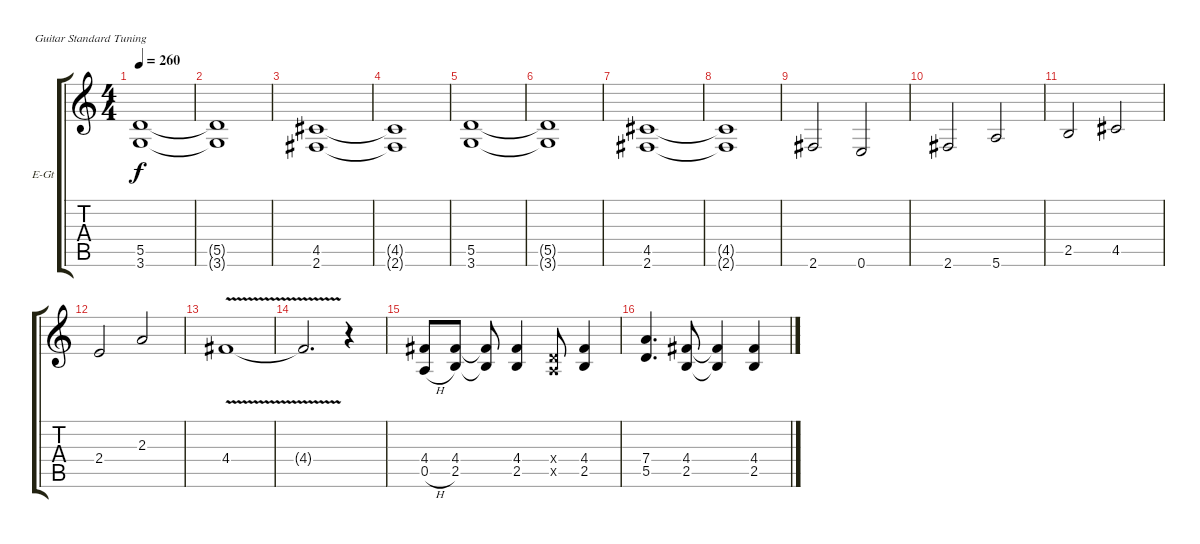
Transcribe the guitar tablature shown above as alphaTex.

\defaultSystemsLayout 4
\bracketExtendMode groupsimilarinstruments
\firstSystemTrackNameOrientation horizontal
\otherSystemsTrackNameOrientation horizontal
\track ("Herman Frank" "E-Gt") {instrument distortionguitar}
\staff {score tabs}
\tuning (E4 B3 G3 D3 A2 E2)
\ts (4 4)
\tempo 260
\clef g2
\ks c
(3.6 5.5).1{dy f} |
(5.5{t} 3.6{t}).1 |
(2.6 4.5).1 |
(2.6{t} 4.5{t}).1 |
(3.6 5.5).1 |
(3.6{t} 5.5{t}).1 |
(2.6 4.5).1 |
(4.5{t} 2.6{t}).1 |
2.6.2 0.6.2 |
2.6.2 5.6.2 |
2.5.2 4.5.2 |
2.4.2 2.3.2 |
4.4{v}.1 |
4.4{t}.2{d} r.4 |
(4.4 0.5{h}).8 (4.4 2.5).8 (4.4{t} 2.5{t}).8 (4.4 2.5).4 (0.4{x} 0.5{x}).8 (2.5 4.4).4 |
(7.4 5.5).4{d} (4.4 2.5).8 (4.4{t} 2.5{t}).4 (2.5 4.4).4
